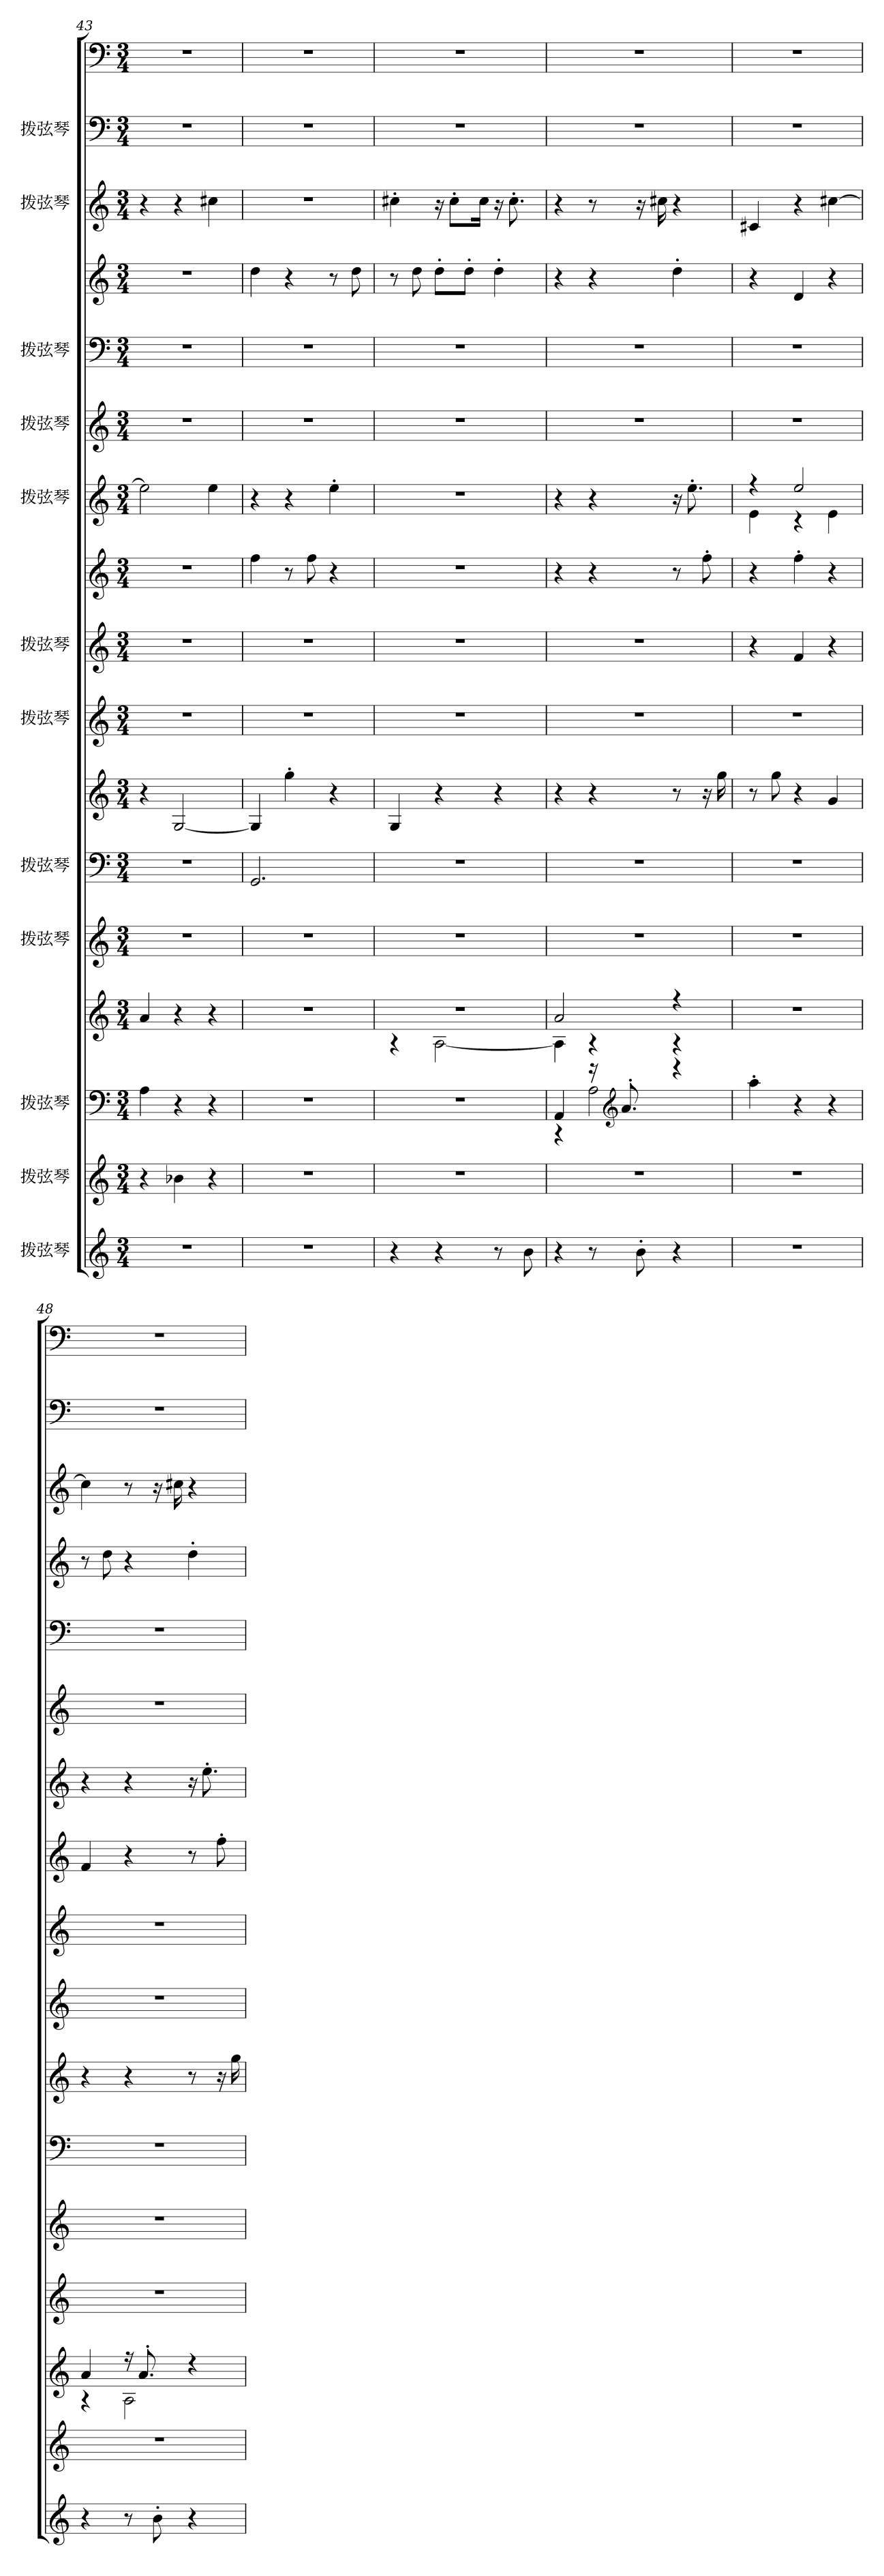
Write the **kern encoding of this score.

**kern	**kern	**kern	**kern	**kern	**kern	**kern	**kern	**kern	**kern	**kern	**kern	**kern	**kern	**kern	**kern	**kern
*part12	*part11	*part10	*part10	*part9	*part8	*part8	*part7	*part6	*part6	*part5	*part4	*part3	*part3	*part2	*part1	*part1
*staff17	*staff16	*staff15	*staff14	*staff13	*staff12	*staff11	*staff10	*staff9	*staff8	*staff7	*staff6	*staff5	*staff4	*staff3	*staff2	*staff1
*I"拨弦琴	*I"拨弦琴	*I"拨弦琴	*	*I"拨弦琴	*I"拨弦琴	*	*I"拨弦琴	*I"拨弦琴	*	*I"拨弦琴	*I"拨弦琴	*I"拨弦琴	*	*I"拨弦琴	*I"拨弦琴	*
*clefG2	*clefG2	*clefF4	*clefG2	*clefG2	*clefF4	*clefG2	*clefG2	*clefG2	*clefG2	*clefG2	*clefG2	*clefF4	*clefG2	*clefG2	*clefF4	*clefF4
*k[]	*k[]	*k[]	*k[]	*k[]	*k[]	*k[]	*k[]	*k[]	*k[]	*k[]	*k[]	*k[]	*k[]	*k[]	*k[]	*k[]
*M3/4	*M3/4	*M3/4	*M3/4	*M3/4	*M3/4	*M3/4	*M3/4	*M3/4	*M3/4	*M3/4	*M3/4	*M3/4	*M3/4	*M3/4	*M3/4	*M3/4
=43	=43	=43	=43	=43	=43	=43	=43	=43	=43	=43	=43	=43	=43	=43	=43	=43
2.r	4r	4A\	4a/	2.r	2.r	4r	2.r	2.r	2.r	2ee\]	2.r	2.r	2.r	4r	2.r	2.r
.	4b-X\	4r	4r	.	.	[2G/	.	.	.	.	.	.	.	4r	.	.
.	4r	4r	4r	.	.	.	.	.	.	4ee\	.	.	.	4cc#X\	.	.
=44	=44	=44	=44	=44	=44	=44	=44	=44	=44	=44	=44	=44	=44	=44	=44	=44
2.r	2.r	2.r	2.r	2.r	2.GG/	4G/]	2.r	2.r	4ff\	4r	2.r	2.r	4dd\	2.r	2.r	2.r
.	.	.	.	.	.	4gg'\	.	.	8r	4r	.	.	4r	.	.	.
.	.	.	.	.	.	.	.	.	8ff\	.	.	.	.	.	.	.
.	.	.	.	.	.	4r	.	.	4r	4ee'\	.	.	8r	.	.	.
.	.	.	.	.	.	.	.	.	.	.	.	.	8dd\	.	.	.
=45	=45	=45	=45	=45	=45	=45	=45	=45	=45	=45	=45	=45	=45	=45	=45	=45
*	*	*	*^	*	*	*	*	*	*	*	*	*	*	*	*	*
4r	2.r	2.r	2.r	4r	2.r	2.r	4G/	2.r	2.r	2.r	2.r	2.r	2.r	8r	4cc#X'\	2.r	2.r
.	.	.	.	.	.	.	.	.	.	.	.	.	.	8dd\	.	.	.
4r	.	.	.	[2A\	.	.	4r	.	.	.	.	.	.	8dd'\L	16r	.	.
.	.	.	.	.	.	.	.	.	.	.	.	.	.	.	8cc#'\L	.	.
.	.	.	.	.	.	.	.	.	.	.	.	.	.	8dd'\J	.	.	.
.	.	.	.	.	.	.	.	.	.	.	.	.	.	.	16cc#\Jk	.	.
8r	.	.	.	.	.	.	4r	.	.	.	.	.	.	4dd'\	16r	.	.
.	.	.	.	.	.	.	.	.	.	.	.	.	.	.	8.cc#'\	.	.
8b\	.	.	.	.	.	.	.	.	.	.	.	.	.	.	.	.	.
!!LO:PB:g=z
=46	=46	=46	=46	=46	=46	=46	=46	=46	=46	=46	=46	=46	=46	=46	=46	=46	=46
*	*	*^	*	*	*	*	*	*	*	*	*	*	*	*	*	*	*
4r	2.r	4AA/	4r	2a/	4A\]	2.r	2.r	4r	2.r	2.r	4r	4r	2.r	2.r	4r	4r	2.r	2.r
8r	.	16r	2A\	.	4r	.	.	4r	.	.	4r	4r	.	.	4r	8r	.	.
*	*	*clefG2	*	*	*	*	*	*	*	*	*	*	*	*	*	*	*	*
.	.	8.a'/	.	.	.	.	.	.	.	.	.	.	.	.	.	.	.	.
8b'\	.	.	.	.	.	.	.	.	.	.	.	.	.	.	.	16r	.	.
.	.	.	.	.	.	.	.	.	.	.	.	.	.	.	.	16cc#X\	.	.
4r	.	4r	.	4r	4r	.	.	8r	.	.	8r	16r	.	.	4dd'\	4r	.	.
.	.	.	.	.	.	.	.	.	.	.	.	8.ee'\	.	.	.	.	.	.
.	.	.	.	.	.	.	.	16r	.	.	8ff'\	.	.	.	.	.	.	.
.	.	.	.	.	.	.	.	16gg\	.	.	.	.	.	.	.	.	.	.
*	*	*v	*v	*	*	*	*	*	*	*	*	*	*	*	*	*	*	*
*	*	*	*v	*v	*	*	*	*	*	*	*	*	*	*	*	*	*
=47	=47	=47	=47	=47	=47	=47	=47	=47	=47	=47	=47	=47	=47	=47	=47	=47
*	*	*	*	*	*	*	*	*	*	*^	*	*	*	*	*	*
2.r	2.r	4aa'\	2.r	2.r	2.r	8r	2.r	4r	4r	4r	4e\	2.r	2.r	4r	4c#X/	2.r	2.r
.	.	.	.	.	.	8gg\	.	.	.	.	.	.	.	.	.	.	.
.	.	4r	.	.	.	4r	.	4f/	4ff'\	2ee/	4r	.	.	4d/	4r	.	.
.	.	4r	.	.	.	4g/	.	4r	4r	.	4e\	.	.	4r	[4cc#X\	.	.
*	*	*	*	*	*	*	*	*	*	*v	*v	*	*	*	*	*	*
=48	=48	=48	=48	=48	=48	=48	=48	=48	=48	=48	=48	=48	=48	=48	=48	=48
*	*	*^	*	*	*	*	*	*	*	*	*	*	*	*	*	*
4r	2.r	4a/	4r	2.r	2.r	2.r	4r	2.r	2.r	4f/	4r	2.r	2.r	8r	4cc#\]	2.r	2.r
.	.	.	.	.	.	.	.	.	.	.	.	.	.	8dd\	.	.	.
8r	.	16r	2A\	.	.	.	4r	.	.	4r	4r	.	.	4r	8r	.	.
.	.	8.a'/	.	.	.	.	.	.	.	.	.	.	.	.	.	.	.
8b'\	.	.	.	.	.	.	.	.	.	.	.	.	.	.	16r	.	.
.	.	.	.	.	.	.	.	.	.	.	.	.	.	.	16cc#X\	.	.
4r	.	4r	.	.	.	.	8r	.	.	8r	16r	.	.	4dd'\	4r	.	.
.	.	.	.	.	.	.	.	.	.	.	8.ee'\	.	.	.	.	.	.
.	.	.	.	.	.	.	16r	.	.	8ff'\	.	.	.	.	.	.	.
.	.	.	.	.	.	.	16gg\	.	.	.	.	.	.	.	.	.	.
*	*	*v	*v	*	*	*	*	*	*	*	*	*	*	*	*	*	*
=	=	=	=	=	=	=	=	=	=	=	=	=	=	=	=	=
*-	*-	*-	*-	*-	*-	*-	*-	*-	*-	*-	*-	*-	*-	*-	*-	*-
